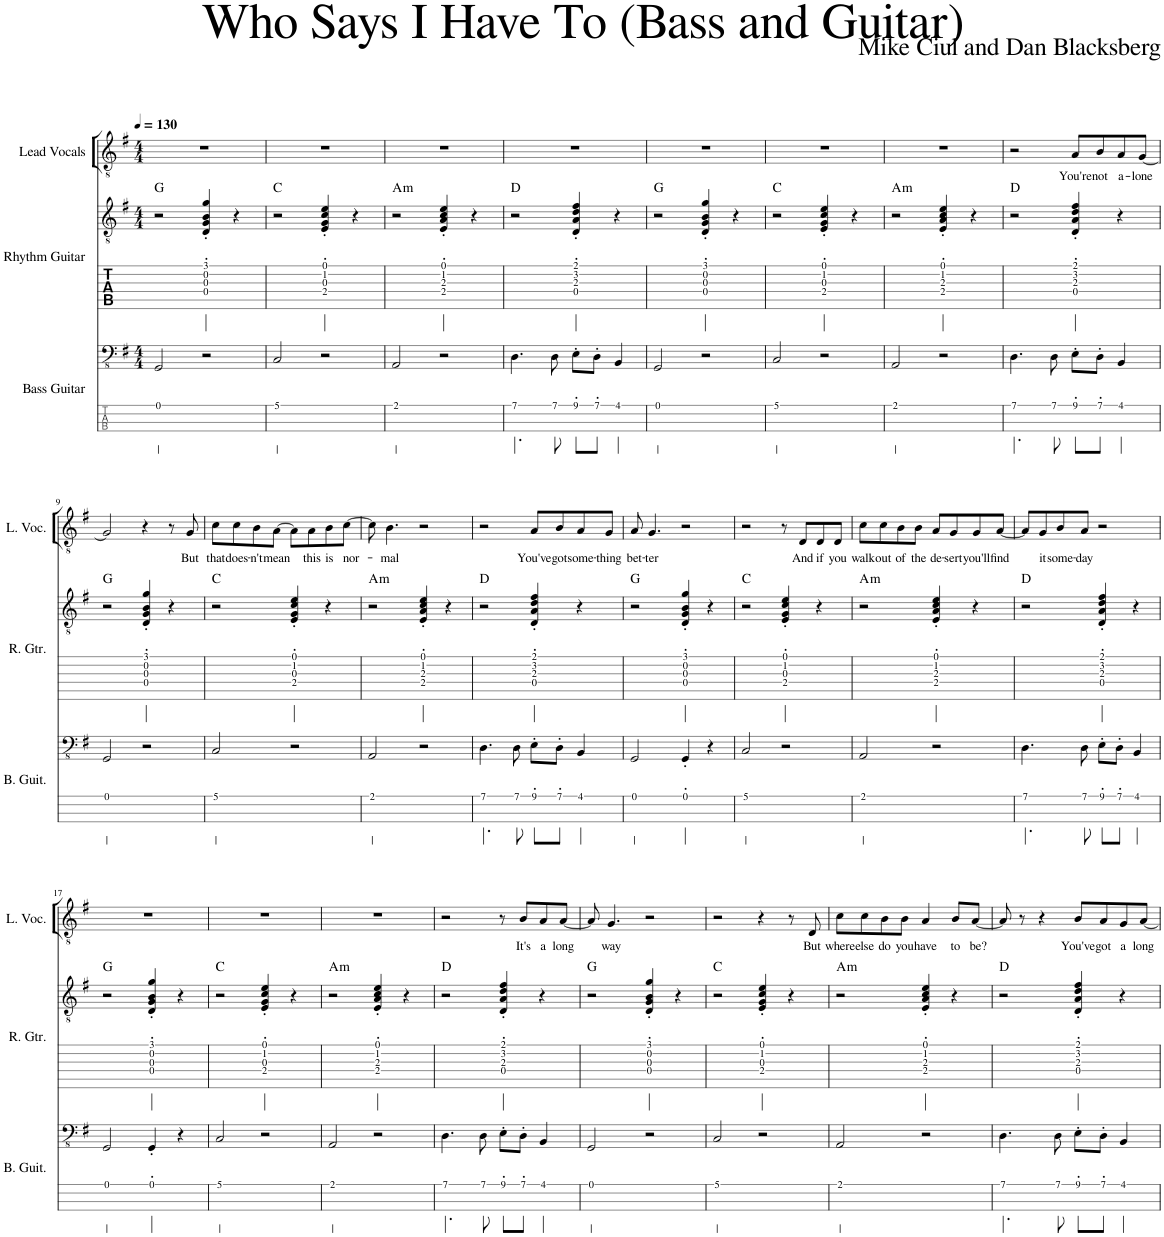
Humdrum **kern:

**kern	**kern	**kern	**kern	**harte	**kern	**text
*part3	*part3	*part2	*part2	*part2	*part1	*part1
*staff5	*staff4	*staff3	*staff2	*	*staff1	*staff1
*I"Bass Guitar	*	*I"Rhythm Guitar	*	*	*I"Lead Vocals	*
*I'B. Guit.	*	*I'R. Gtr.	*	*	*I'L. Voc.	*
*stria4	*	*stria6	*	*	*	*
*	*clefFv4	*	*clefGv2	*	*clefGv2	*
*k[f#]	*k[f#]	*k[f#]	*k[f#]	*	*k[f#]	*
*M4/4	*M4/4	*M4/4	*M4/4	*	*M4/4	*
*MM130	*MM130	*MM130	*MM130	*	*MM130	*
=1	=1	=1	=1	=1	=1	=1
2GGG\	2GGG/	2r	2r	G:maj	1r	.
2r	2r	4D\' 4G\' 4B\' 4g\'	4D/' 4G/' 4B/' 4g/'	.	.	.
.	.	4r	4r	.	.	.
=2	=2	=2	=2	=2	=2	=2
2CC\	2CC/	2r	2r	C:maj	1r	.
2r	2r	4E\' 4G\' 4c\' 4e\'	4E/' 4G/' 4c/' 4e/'	.	.	.
.	.	4r	4r	.	.	.
=3	=3	=3	=3	=3	=3	=3
!	!	!	!	!LO:H:kt=m	!	!
2AAA\	2AAA/	2r	2r	A:min	1r	.
2r	2r	4E\' 4A\' 4c\' 4e\'	4E/' 4A/' 4c/' 4e/'	.	.	.
.	.	4r	4r	.	.	.
=4	=4	=4	=4	=4	=4	=4
4.DD\	4.DD\	2r	2r	D:maj	1r	.
8DD\	8DD\	.	.	.	.	.
8EE'\L	8EE'\L	4D\' 4A\' 4d\' 4f#\'	4D/' 4A/' 4d/' 4f#/'	.	.	.
8DD'\J	8DD'\J	.	.	.	.	.
4BBB\	4BBB/	4r	4r	.	.	.
=5	=5	=5	=5	=5	=5	=5
2GGG\	2GGG/	2r	2r	G:maj	1r	.
2r	2r	4D\' 4G\' 4B\' 4g\'	4D/' 4G/' 4B/' 4g/'	.	.	.
.	.	4r	4r	.	.	.
=6	=6	=6	=6	=6	=6	=6
2CC\	2CC/	2r	2r	C:maj	1r	.
2r	2r	4E\' 4G\' 4c\' 4e\'	4E/' 4G/' 4c/' 4e/'	.	.	.
.	.	4r	4r	.	.	.
=7	=7	=7	=7	=7	=7	=7
!	!	!	!	!LO:H:kt=m	!	!
2AAA\	2AAA/	2r	2r	A:min	1r	.
2r	2r	4E\' 4A\' 4c\' 4e\'	4E/' 4A/' 4c/' 4e/'	.	.	.
.	.	4r	4r	.	.	.
=8	=8	=8	=8	=8	=8	=8
4.DD\	4.DD\	2r	2r	D:maj	2r	.
8DD\	8DD\	.	.	.	.	.
!	!	!	!	!	!	!LO:LY:b
8EE'\L	8EE'\L	4D\' 4A\' 4d\' 4f#\'	4D/' 4A/' 4d/' 4f#/'	.	8A/L	You're
!	!	!	!	!	!	!LO:LY:b
8DD'\J	8DD'\J	.	.	.	8B/	not
!	!	!	!	!	!	!LO:LY:b
4BBB\	4BBB/	4r	4r	.	8A/	a-
!	!	!	!	!	!	!LO:LY:b
.	.	.	.	.	[8G/J	-lone
!!LO:LB:g=z
=9	=9	=9	=9	=9	=9	=9
2GGG\	2GGG/	2r	2r	G:maj	2G/]	.
2r	2r	4D\' 4G\' 4B\' 4g\'	4D/' 4G/' 4B/' 4g/'	.	4r	.
.	.	4r	4r	.	8r	.
!	!	!	!	!	!	!LO:LY:b
.	.	.	.	.	8G/	But
=10	=10	=10	=10	=10	=10	=10
!	!	!	!	!	!	!LO:LY:b
2CC\	2CC/	2r	2r	C:maj	8c\L	that
!	!	!	!	!	!	!LO:LY:b
.	.	.	.	.	8c\	does-
!	!	!	!	!	!	!LO:LY:b
.	.	.	.	.	8B\	-n't
!	!	!	!	!	!	!LO:LY:b
.	.	.	.	.	[8A\J	mean
2r	2r	4E\' 4G\' 4c\' 4e\'	4E/' 4G/' 4c/' 4e/'	.	8A\L]	.
!	!	!	!	!	!	!LO:LY:b
.	.	.	.	.	8A\	this
!	!	!	!	!	!	!LO:LY:b
.	.	4r	4r	.	8B\	is
!	!	!	!	!	!	!LO:LY:b
.	.	.	.	.	[8c\J	nor-
=11	=11	=11	=11	=11	=11	=11
!	!	!	!	!LO:H:kt=m	!	!
2AAA\	2AAA/	2r	2r	A:min	8c\]	.
!	!	!	!	!	!	!LO:LY:b
.	.	.	.	.	4.B\	-mal
2r	2r	4E\' 4A\' 4c\' 4e\'	4E/' 4A/' 4c/' 4e/'	.	2r	.
.	.	4r	4r	.	.	.
=12	=12	=12	=12	=12	=12	=12
4.DD\	4.DD\	2r	2r	D:maj	2r	.
8DD\	8DD\	.	.	.	.	.
!	!	!	!	!	!	!LO:LY:b
8EE'\L	8EE'\L	4D\' 4A\' 4d\' 4f#\'	4D/' 4A/' 4d/' 4f#/'	.	8A/L	You've
!	!	!	!	!	!	!LO:LY:b
8DD'\J	8DD'\J	.	.	.	8B/	got
!	!	!	!	!	!	!LO:LY:b
4BBB\	4BBB/	4r	4r	.	8A/	some-
!	!	!	!	!	!	!LO:LY:b
.	.	.	.	.	8G/J	-thing
=13	=13	=13	=13	=13	=13	=13
!	!	!	!	!	!	!LO:LY:b
2GGG\	2GGG/	2r	2r	G:maj	8A/	bet-
!	!	!	!	!	!	!LO:LY:b
.	.	.	.	.	4.G/	-ter
4GGG'\	4GGG'/	4D\' 4G\' 4B\' 4g\'	4D/' 4G/' 4B/' 4g/'	.	2r	.
4r	4r	4r	4r	.	.	.
=14	=14	=14	=14	=14	=14	=14
2CC\	2CC/	2r	2r	C:maj	2r	.
2r	2r	4E\' 4G\' 4c\' 4e\'	4E/' 4G/' 4c/' 4e/'	.	8r	.
!	!	!	!	!	!	!LO:LY:b
.	.	.	.	.	8D/L	And
!	!	!	!	!	!	!LO:LY:b
.	.	4r	4r	.	8D/	if
!	!	!	!	!	!	!LO:LY:b
.	.	.	.	.	8D/J	you
=15	=15	=15	=15	=15	=15	=15
!	!	!	!	!LO:H:kt=m	!	!LO:LY:b
2AAA\	2AAA/	2r	2r	A:min	8c\L	walk
!	!	!	!	!	!	!LO:LY:b
.	.	.	.	.	8c\	out
!	!	!	!	!	!	!LO:LY:b
.	.	.	.	.	8B\	of
!	!	!	!	!	!	!LO:LY:b
.	.	.	.	.	8B\J	the
!	!	!	!	!	!	!LO:LY:b
2r	2r	4E\' 4A\' 4c\' 4e\'	4E/' 4A/' 4c/' 4e/'	.	8A/L	de-
!	!	!	!	!	!	!LO:LY:b
.	.	.	.	.	8G/	-sert
!	!	!	!	!	!	!LO:LY:b
.	.	4r	4r	.	8G/	you'll
!	!	!	!	!	!	!LO:LY:b
.	.	.	.	.	[8A/J	find
=16	=16	=16	=16	=16	=16	=16
4.DD\	4.DD\	2r	2r	D:maj	8A/L]	.
!	!	!	!	!	!	!LO:LY:b
.	.	.	.	.	8G/	it
!	!	!	!	!	!	!LO:LY:b
.	.	.	.	.	8B/	some-
!	!	!	!	!	!	!LO:LY:b
8DD\	8DD\	.	.	.	8A/J	-day
8EE'\L	8EE'\L	4D\' 4A\' 4d\' 4f#\'	4D/' 4A/' 4d/' 4f#/'	.	2r	.
8DD'\J	8DD'\J	.	.	.	.	.
4BBB\	4BBB/	4r	4r	.	.	.
!!LO:LB:g=z
=17	=17	=17	=17	=17	=17	=17
2GGG\	2GGG/	2r	2r	G:maj	1r	.
4GGG'\	4GGG'/	4D\' 4G\' 4B\' 4g\'	4D/' 4G/' 4B/' 4g/'	.	.	.
4r	4r	4r	4r	.	.	.
=18	=18	=18	=18	=18	=18	=18
2CC\	2CC/	2r	2r	C:maj	1r	.
2r	2r	4E\' 4G\' 4c\' 4e\'	4E/' 4G/' 4c/' 4e/'	.	.	.
.	.	4r	4r	.	.	.
=19	=19	=19	=19	=19	=19	=19
!	!	!	!	!LO:H:kt=m	!	!
2AAA\	2AAA/	2r	2r	A:min	1r	.
2r	2r	4E\' 4A\' 4c\' 4e\'	4E/' 4A/' 4c/' 4e/'	.	.	.
.	.	4r	4r	.	.	.
=20	=20	=20	=20	=20	=20	=20
4.DD\	4.DD\	2r	2r	D:maj	2r	.
8DD\	8DD\	.	.	.	.	.
8EE'\L	8EE'\L	4D\' 4A\' 4d\' 4f#\'	4D/' 4A/' 4d/' 4f#/'	.	8r	.
!	!	!	!	!	!	!LO:LY:b
8DD'\J	8DD'\J	.	.	.	8B/L	It's
!	!	!	!	!	!	!LO:LY:b
4BBB\	4BBB/	4r	4r	.	8A/	a
!	!	!	!	!	!	!LO:LY:b
.	.	.	.	.	[8A/J	long
=21	=21	=21	=21	=21	=21	=21
2GGG\	2GGG/	2r	2r	G:maj	8A/]	.
!	!	!	!	!	!	!LO:LY:b
.	.	.	.	.	4.G/	way
2r	2r	4D\' 4G\' 4B\' 4g\'	4D/' 4G/' 4B/' 4g/'	.	2r	.
.	.	4r	4r	.	.	.
=22	=22	=22	=22	=22	=22	=22
2CC\	2CC/	2r	2r	C:maj	2r	.
2r	2r	4E\' 4G\' 4c\' 4e\'	4E/' 4G/' 4c/' 4e/'	.	4r	.
.	.	4r	4r	.	8r	.
!	!	!	!	!	!	!LO:LY:b
.	.	.	.	.	8D/	But
=23	=23	=23	=23	=23	=23	=23
!	!	!	!	!LO:H:kt=m	!	!LO:LY:b
2AAA\	2AAA/	2r	2r	A:min	8c\L	where
!	!	!	!	!	!	!LO:LY:b
.	.	.	.	.	8c\	else
!	!	!	!	!	!	!LO:LY:b
.	.	.	.	.	8B\	do
!	!	!	!	!	!	!LO:LY:b
.	.	.	.	.	8B\J	you
!	!	!	!	!	!	!LO:LY:b
2r	2r	4E\' 4A\' 4c\' 4e\'	4E/' 4A/' 4c/' 4e/'	.	4A/	have
!	!	!	!	!	!	!LO:LY:b
.	.	4r	4r	.	8B/L	to
!	!	!	!	!	!	!LO:LY:b
.	.	.	.	.	[8A/J	be?
=24	=24	=24	=24	=24	=24	=24
4.DD\	4.DD\	2r	2r	D:maj	8A/]	.
.	.	.	.	.	8r	.
.	.	.	.	.	4r	.
8DD\	8DD\	.	.	.	.	.
!	!	!	!	!	!	!LO:LY:b
8EE'\L	8EE'\L	4D\' 4A\' 4d\' 4f#\'	4D/' 4A/' 4d/' 4f#/'	.	8B/L	You've
!	!	!	!	!	!	!LO:LY:b
8DD'\J	8DD'\J	.	.	.	8A/	got
!	!	!	!	!	!	!LO:LY:b
4BBB\	4BBB/	4r	4r	.	8G/	a
!	!	!	!	!	!	!LO:LY:b
.	.	.	.	.	[8A/J	long
=	=	=	=	=	=	=
*-	*-	*-	*-	*-	*-	*-
